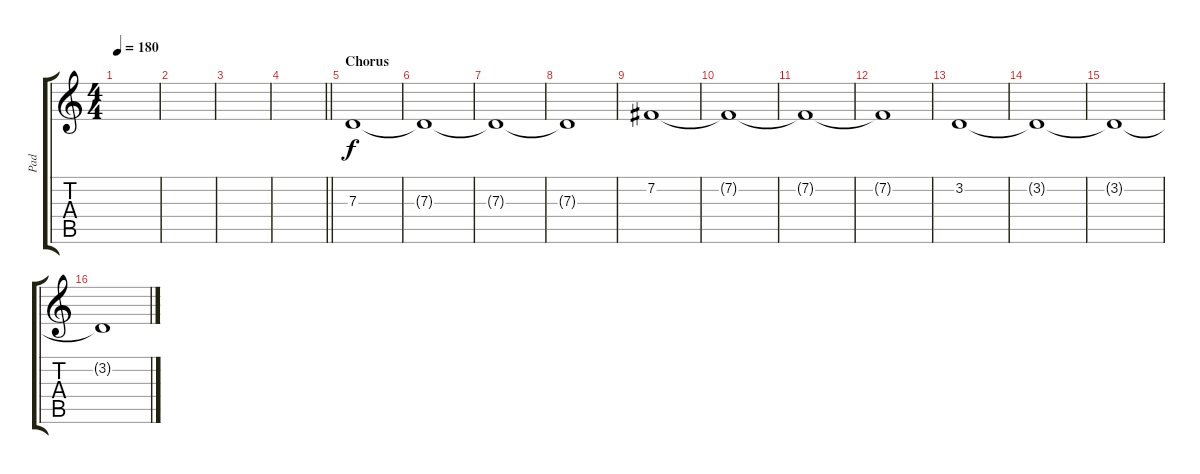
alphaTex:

\track ("Pad" "Pad") {instrument pad2warm}
\staff {score tabs}
\tuning (E4 B3 G3 D3 A2 E2) {hide}
\ts (4 4)
\tempo 180
\clef g2
\ks c
|
|
|
\barLineRight lightlight
|
\section ("" "Chorus")
7.3.1 |
7.3{t}.1 |
7.3{t}.1 |
7.3{t}.1 |
7.2.1 |
7.2{t}.1 |
7.2{t}.1 |
7.2{t}.1 |
3.2.1 |
3.2{t}.1 |
3.2{t}.1 |
3.2{t}.1
